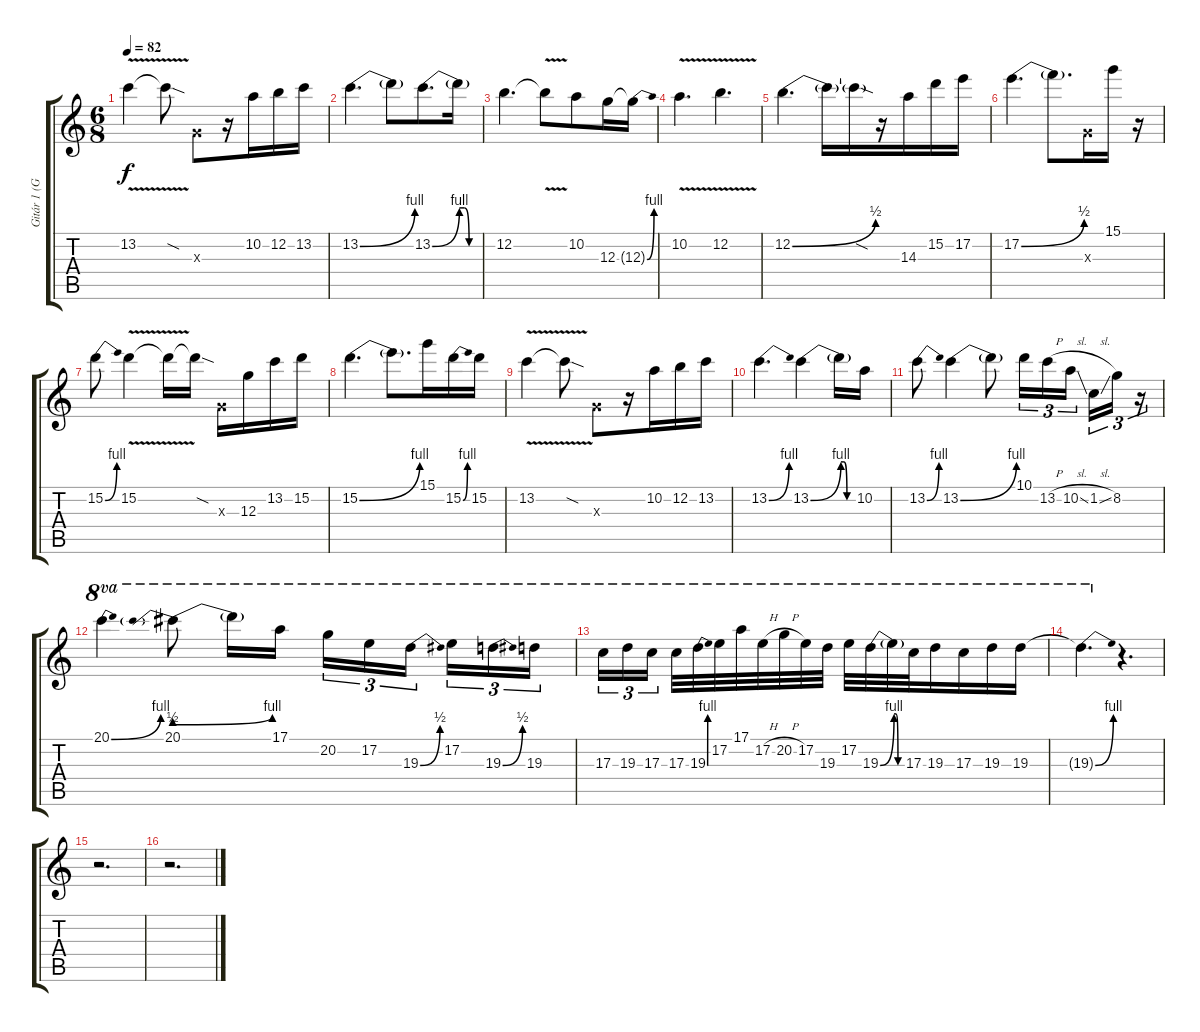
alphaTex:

\track ("Gitár 1 (Gary Moore)" "Gitár 1 (G") {instrument distortionguitar}
\staff {score tabs}
\tuning (E4 B3 G3 D3 A2 E2) {hide}
\ts (6 8)
\tempo 82
\clef g2
\ks c
13.2{v}.4{dy f} 13.2{sod t}.8 0.3{x}.8 r.16 10.2.16 12.2.16 13.2.16 |
13.2{be (bend 0 0 60 4)}.4{d} 13.2{t}.8 13.2{be (bend 0 0 60 4)}.8{d} 13.2{be (custom 0 4 15 4 30 0 60 0) t}.16 |
12.2.4{d} 12.2{v t}.8 10.2.8 12.3.16 12.3{be (bend 0 0 60 4) t}.16 |
10.2{v}.4{d} 12.2{v}.4{d} |
12.2{be (bend 0 0 60 2)}.4{d} 12.2{t}.16 12.2{sod t}.16 r.16 14.3.16 15.2.16 17.2.16 |
17.2{be (bend 0 0 60 2)}.4{d} 17.2{t}.8{d} 0.3{x}.16 15.1.16 r.16 |
15.2{be (bend 0 0 60 4)}.8 15.2{v}.4 15.2{t}.16 15.2{sod t}.16{beam split} 0.3{x}.16 12.3.16 13.2.16 15.2.16 |
15.2{be (bend 0 0 60 4)}.4{d} 15.2{t}.8{d} 15.1.16 15.2{be (bend 0 0 60 4)}.16 15.2.16 |
13.2{v}.4 13.2{sod t}.8 0.3{x}.8 r.16 10.2.16 12.2.16 13.2.16 |
13.2{be (bend 0 0 60 4)}.4{d} 13.2{be (bend 0 0 60 4)}.4 13.2{be (custom 0 4 15 4 30 0 60 0) t}.16 10.2.16 |
13.2{be (bend 0 0 60 4)}.8 13.2{be (bend 0 0 60 4)}.4 13.2{t}.8 10.1.16{tu (3 2)} 13.2{h}.16{tu (3 2)} 10.2{sl}.16{tu (3 2) beam splitsecondary} 1.2{sl}.16{tu (3 2)} 8.2.16{tu (3 2)} r.16{tu (3 2)} |
20.1{be (bend 0 0 60 4)}.4{ot 8va} 20.1{be (prebendbend 0 2 60 4)}.8{ot 8va} 20.1{t}.16{ot 8va} 17.1.16{ot 8va beam splitsecondary} 20.2.16{tu (3 2) ot 8va} 17.2.16{tu (3 2) ot 8va} 19.3{be (bend 0 0 60 2)}.16{tu (3 2) ot 8va beam splitsecondary} 17.2.16{tu (3 2) ot 8va} 19.3{be (bend 0 0 60 2)}.16{tu (3 2) ot 8va} 19.3.16{tu (3 2) ot 8va} |
17.3.16{tu (3 2) ot 8va} 19.3.16{tu (3 2) ot 8va} 17.3.16{tu (3 2) ot 8va beam splitsecondary} 17.3.32{ot 8va} 19.3{be (bend 0 0 60 4)}.32{ot 8va} 17.2.32{ot 8va} 17.1.32{ot 8va} 17.2{h}.32{ot 8va} 20.2{h}.32{ot 8va} 17.2.32{ot 8va} 19.3.32{ot 8va} 17.2.32{ot 8va} 19.3{be (bend 0 0 60 4)}.32{ot 8va} 19.3{be (custom 0 4 15 4 30 0 60 0) t}.32{ot 8va} 17.3.32{ot 8va} 19.3.16{ot 8va} 17.3.16{ot 8va} 19.3.16{ot 8va} 19.3.16{ot 8va} |
19.3{be (bend 0 0 60 4) t}.4{d ot 8va} r.4{d} |
r.2{d} |
r.2{d}
